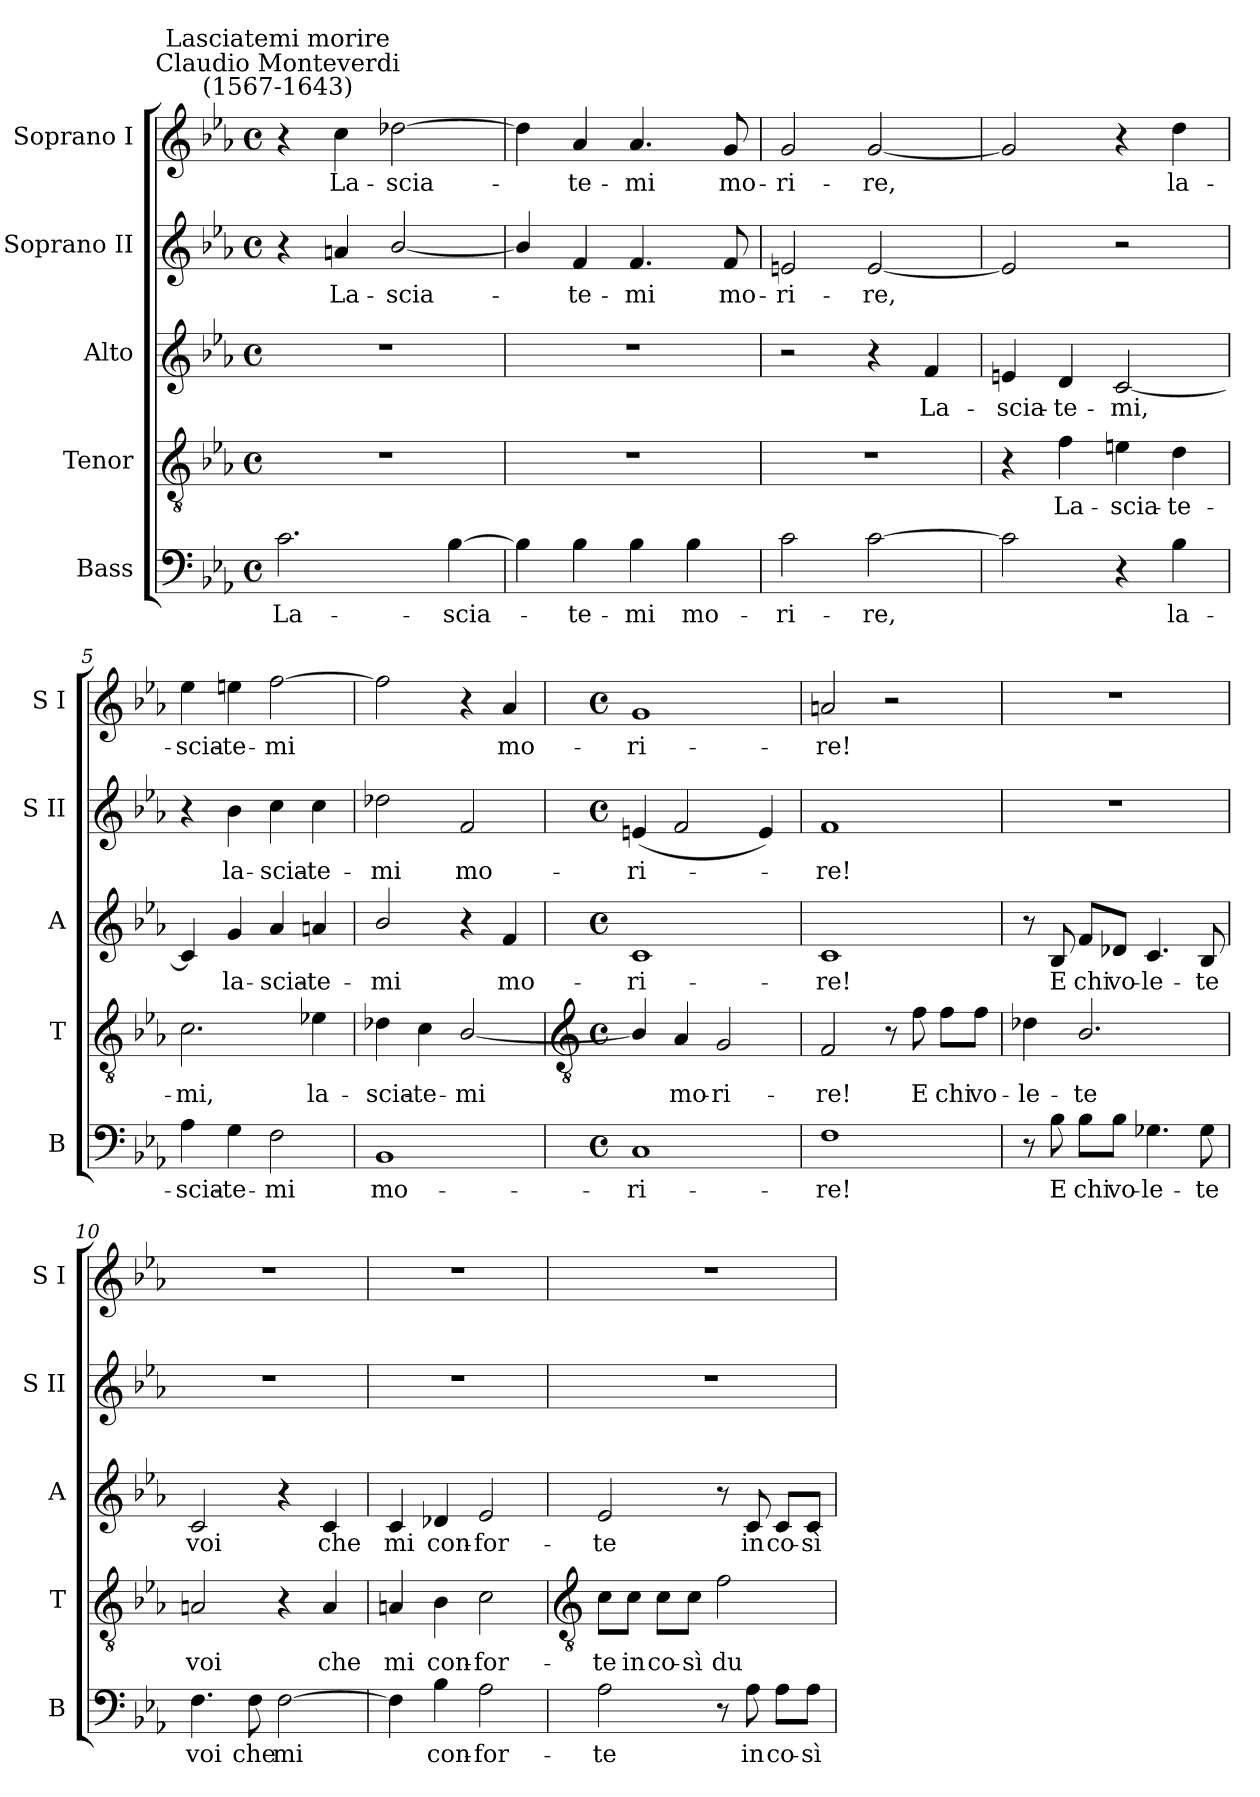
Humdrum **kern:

**kern	**text	**kern	**text	**kern	**text	**kern	**text	**kern	**text
*part5	*part5	*part4	*part4	*part3	*part3	*part2	*part2	*part1	*part1
*staff5	*staff5	*staff4	*staff4	*staff3	*staff3	*staff2	*staff2	*staff1	*staff1
*I"Bass	*	*I"Tenor	*	*I"Alto	*	*I"Soprano II	*	*I"Soprano I	*
*I'B	*	*I'T	*	*I'A	*	*I'S II	*	*I'S I	*
*clefF4	*	*clefGv2	*	*clefG2	*	*clefG2	*	*clefG2	*
*k[b-e-a-]	*	*k[b-e-a-]	*	*k[b-e-a-]	*	*k[b-e-a-]	*	*k[b-e-a-]	*
*E-:	*	*E-:	*	*E-:	*	*E-:	*	*E-:	*
*M4/4	*	*M4/4	*	*M4/4	*	*M4/4	*	*M4/4	*
*met(c)	*	*met(c)	*	*met(c)	*	*met(c)	*	*met(c)	*
=1	=1	=1	=1	=1	=1	=1	=1	=1	=1
!	!	!	!	!	!	!	!	!LO:TX:a:cj:t=Claudio Monteverdi\n(1567-1643)	!
!	!	!	!	!	!	!	!	!LO:TX:a:cj:t=Lasciatemi morire	!
!	!LO:LY:b	!	!	!	!	!	!	!	!
2.c	La-	1r	.	1r	.	4r	.	4r	.
!	!	!	!	!	!	!	!LO:LY:b	!	!LO:LY:b
.	.	.	.	.	.	4an	La-	4cc	La-
!	!	!	!	!	!	!	!LO:LY:b	!	!LO:LY:b
.	.	.	.	.	.	[2b-/	-scia-	[2dd-X	-scia-
!	!LO:LY:b	!	!	!	!	!	!	!	!
[4B-	-scia-	.	.	.	.	.	.	.	.
=2	=2	=2	=2	=2	=2	=2	=2	=2	=2
4B-]	.	1r	.	1r	.	4b-/]	.	4dd-]	.
!	!LO:LY:b	!	!	!	!	!	!LO:LY:b	!	!LO:LY:b
4B-	te-	.	.	.	.	4f	te-	4a-	te-
!	!LO:LY:b	!	!	!	!	!	!LO:LY:b	!	!LO:LY:b
4B-	-mi	.	.	.	.	4.f	-mi	4.a-	-mi
!	!LO:LY:b	!	!	!	!	!	!	!	!
4B-	mo-	.	.	.	.	.	.	.	.
!	!	!	!	!	!	!	!LO:LY:b	!	!LO:LY:b
.	.	.	.	.	.	8f	mo-	8g	mo-
=3	=3	=3	=3	=3	=3	=3	=3	=3	=3
!	!LO:LY:b	!	!	!	!	!	!LO:LY:b	!	!LO:LY:b
2c	-ri-	1r	.	2r	.	2en	-ri-	2g	-ri-
!	!LO:LY:b	!	!	!	!	!	!LO:LY:b	!	!LO:LY:b
[2c	-re,	.	.	4r	.	[2e	-re,	[2g	-re,
!	!	!	!	!	!LO:LY:b	!	!	!	!
.	.	.	.	4f	La-	.	.	.	.
=4	=4	=4	=4	=4	=4	=4	=4	=4	=4
!	!	!	!	!	!LO:LY:b	!	!	!	!
2c]	.	4r	.	4en	-scia-	2e]	.	2g]	.
!	!	!	!LO:LY:b	!	!LO:LY:b	!	!	!	!
.	.	4f	La-	4d	-te-	.	.	.	.
!	!	!	!LO:LY:b	!	!LO:LY:b	!	!	!	!
4r	.	4en	-scia-	[2c	-mi,	2r	.	4r	.
!	!LO:LY:b	!	!LO:LY:b	!	!	!	!	!	!LO:LY:b
4B-	la-	4d	-te-	.	.	.	.	4dd	la-
=5	=5	=5	=5	=5	=5	=5	=5	=5	=5
!	!LO:LY:b	!	!LO:LY:b	!	!	!	!	!	!LO:LY:b
4A-	-scia-	2.c	-mi,	4c]	.	4r	.	4ee-	-scia-
!	!LO:LY:b	!	!	!	!LO:LY:b	!	!LO:LY:b	!	!LO:LY:b
4G	-te-	.	.	4g	la-	4b-	la-	4een	-te-
!	!LO:LY:b	!	!	!	!LO:LY:b	!	!LO:LY:b	!	!LO:LY:b
2F	-mi	.	.	4a-	-scia-	4cc	-scia-	[2ff	-mi
!	!	!	!LO:LY:b	!	!LO:LY:b	!	!LO:LY:b	!	!
.	.	4e-X	la-	4an	-te-	4cc	-te-	.	.
=6	=6	=6	=6	=6	=6	=6	=6	=6	=6
!	!LO:LY:b	!	!LO:LY:b	!	!LO:LY:b	!	!LO:LY:b	!	!
1BB-	mo-	4d-X	-scia-	2b-/	-mi	2dd-X	-mi	2ff]	.
!	!	!	!LO:LY:b	!	!	!	!	!	!
.	.	4c	-te-	.	.	.	.	.	.
!	!	!	!LO:LY:b	!	!	!	!LO:LY:b	!	!
.	.	[2B-/	-mi	4r	.	2f	mo-	4r	.
!	!	!	!	!	!LO:LY:b	!	!	!	!LO:LY:b
.	.	.	.	4f	mo-	.	.	4a-	mo-
!!LO:LB:g=z
=7	=7	=7	=7	=7	=7	=7	=7	=7	=7
*	*	*clefGv2	*	*	*	*	*	*	*
*M4/4	*	*M4/4	*	*M4/4	*	*M4/4	*	*M4/4	*
*met(c)	*	*met(c)	*	*met(c)	*	*met(c)	*	*met(c)	*
!	!LO:LY:b	!	!	!	!LO:LY:b	!	!LO:LY:b	!	!LO:LY:b
1C	-ri-	4B-/]	.	1c	-ri-	(<4en	-ri-	1g	-ri-
!	!	!	!LO:LY:b	!	!	!	!	!	!
.	.	4A-	mo-	.	.	2f	.	.	.
!	!	!	!LO:LY:b	!	!	!	!	!	!
.	.	2G	-ri-	.	.	.	.	.	.
.	.	.	.	.	.	4e)	.	.	.
=8	=8	=8	=8	=8	=8	=8	=8	=8	=8
!	!LO:LY:b	!	!LO:LY:b	!	!LO:LY:b	!	!LO:LY:b	!	!LO:LY:b
1F	-re!	2F	-re!	1c	-re!	1f	re!	2an	-re!
.	.	8r	.	.	.	.	.	2r	.
!	!	!	!LO:LY:b	!	!	!	!	!	!
.	.	8f	E	.	.	.	.	.	.
!	!	!	!LO:LY:b	!	!	!	!	!	!
.	.	8f\L	chi	.	.	.	.	.	.
!	!	!	!LO:LY:b	!	!	!	!	!	!
.	.	8f\J	vo-	.	.	.	.	.	.
=9	=9	=9	=9	=9	=9	=9	=9	=9	=9
!	!	!	!LO:LY:b	!	!	!	!	!	!
8r	.	4d-X	-le-	8r	.	1r	.	1r	.
!	!LO:LY:b	!	!	!	!LO:LY:b	!	!	!	!
8B-	E	.	.	8B-	E	.	.	.	.
!	!LO:LY:b	!	!LO:LY:b	!	!LO:LY:b	!	!	!	!
8B-\L	chi	2.B-/	-te	8f/L	chi	.	.	.	.
!	!LO:LY:b	!	!	!	!LO:LY:b	!	!	!	!
8B-\J	vo-	.	.	8d-X/J	vo-	.	.	.	.
!	!LO:LY:b	!	!	!	!LO:LY:b	!	!	!	!
4.G-X	-le-	.	.	4.c	-le-	.	.	.	.
!	!LO:LY:b	!	!	!	!LO:LY:b	!	!	!	!
8G-	-te	.	.	8B-	-te	.	.	.	.
=10	=10	=10	=10	=10	=10	=10	=10	=10	=10
!	!LO:LY:b	!	!LO:LY:b	!	!LO:LY:b	!	!	!	!
4.F	voi	2An	voi	2c	voi	1r	.	1r	.
!	!LO:LY:b	!	!	!	!	!	!	!	!
8F	che	.	.	.	.	.	.	.	.
!	!LO:LY:b	!	!	!	!	!	!	!	!
[2F	mi	4r	.	4r	.	.	.	.	.
!	!	!	!LO:LY:b	!	!LO:LY:b	!	!	!	!
.	.	4A	che	4c	che	.	.	.	.
=11	=11	=11	=11	=11	=11	=11	=11	=11	=11
!	!	!	!LO:LY:b	!	!LO:LY:b	!	!	!	!
4F]	.	4An	mi	4c	mi	1r	.	1r	.
!	!LO:LY:b	!	!LO:LY:b	!	!LO:LY:b	!	!	!	!
4B-	con-	4B-	con-	4d-X	con-	.	.	.	.
!	!LO:LY:b	!	!LO:LY:b	!	!LO:LY:b	!	!	!	!
2A-	-for-	2c	-for-	2e-	-for-	.	.	.	.
!!LO:LB:g=z
=12	=12	=12	=12	=12	=12	=12	=12	=12	=12
*	*	*clefGv2	*	*	*	*	*	*	*
!	!LO:LY:b	!	!LO:LY:b	!	!LO:LY:b	!	!	!	!
2A-	-te	8c\L	-te	2e-	-te	1r	.	1r	.
!	!	!	!LO:LY:b	!	!	!	!	!	!
.	.	8c\J	in	.	.	.	.	.	.
!	!	!	!LO:LY:b	!	!	!	!	!	!
.	.	8c\L	co-	.	.	.	.	.	.
!	!	!	!LO:LY:b	!	!	!	!	!	!
.	.	8c\J	-sì	.	.	.	.	.	.
!	!	!	!LO:LY:b	!	!	!	!	!	!
8r	.	2f	du-	8r	.	.	.	.	.
!	!LO:LY:b	!	!	!	!LO:LY:b	!	!	!	!
8A-	in	.	.	8c	in	.	.	.	.
!	!LO:LY:b	!	!	!	!LO:LY:b	!	!	!	!
8A-\L	co-	.	.	8c/L	co-	.	.	.	.
!	!LO:LY:b	!	!	!	!LO:LY:b	!	!	!	!
8A-\J	-sì	.	.	8c/J	-sì	.	.	.	.
=	=	=	=	=	=	=	=	=	=
*-	*-	*-	*-	*-	*-	*-	*-	*-	*-
